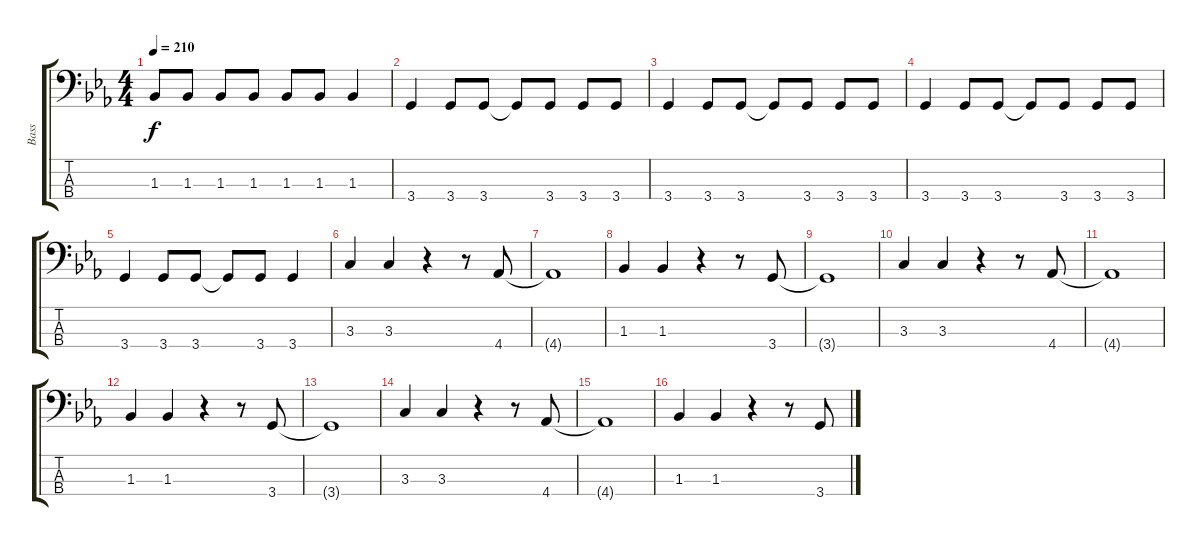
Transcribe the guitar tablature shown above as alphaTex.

\track ("Bass" "Bass") {instrument electricbasspick}
\staff {score tabs}
\tuning (G2 D2 A1 E1) {hide}
\ts (4 4)
\tempo 210
\clef f4
\ks cminor
1.3{t}.8{dy f} 1.3.8 1.3.8 1.3.8 1.3.8 1.3.8 1.3.4 |
3.4.4 3.4.8 3.4.8 3.4{t}.8 3.4.8 3.4.8 3.4.8 |
3.4.4 3.4.8 3.4.8 3.4{t}.8 3.4.8 3.4.8 3.4.8 |
3.4.4 3.4.8 3.4.8 3.4{t}.8 3.4.8 3.4.8 3.4.8 |
3.4.4 3.4.8 3.4.8 3.4{t}.8 3.4.8 3.4.4 |
3.3.4 3.3.4 r.4 r.8 4.4.8 |
4.4{t}.1 |
1.3.4 1.3.4 r.4 r.8 3.4.8 |
3.4{t}.1 |
3.3.4 3.3.4 r.4 r.8 4.4.8 |
4.4{t}.1 |
1.3.4 1.3.4 r.4 r.8 3.4.8 |
3.4{t}.1 |
3.3.4 3.3.4 r.4 r.8 4.4.8 |
4.4{t}.1 |
1.3.4 1.3.4 r.4 r.8 3.4.8
